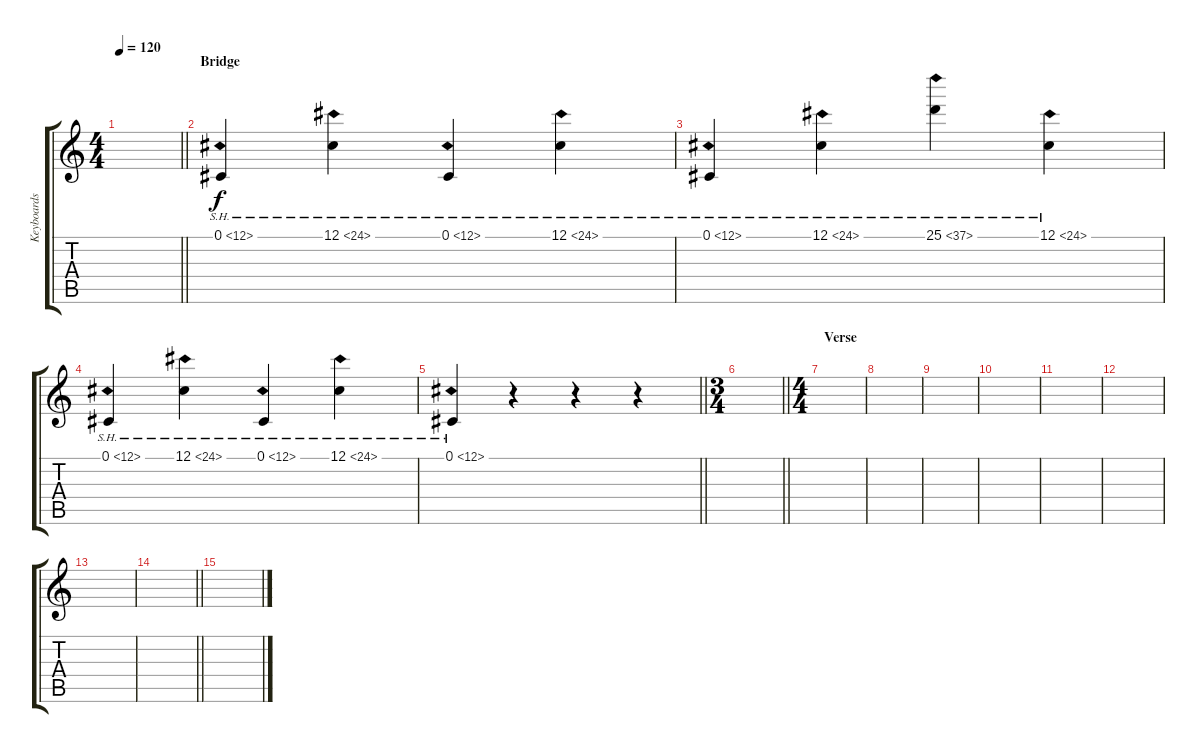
\track ("Keyboards I" "Keyboards ") {instrument lead5charang}
\staff {score tabs}
\tuning (Db4 Ab3 E3 B2 Gb2 B1) {hide}
\ts (4 4)
\tempo 120
\clef g2
\barLineRight lightlight
\ks c
|
\section ("" "Bridge")
0.1{sh 12}.4{volume 6} 12.1{sh 12}.4 0.1{sh 12}.4 12.1{sh 12}.4 |
0.1{sh 12}.4 12.1{sh 12}.4 25.1{sh 12}.4 12.1{sh 12}.4 |
0.1{sh 12}.4 12.1{sh 12}.4 0.1{sh 12}.4 12.1{sh 12}.4 |
\barLineRight lightlight
0.1{sh 12}.4 r.4 r.4 r.4 |
\ts (3 4)
\barLineRight lightlight
|
\ts (4 4)
\section ("" "Verse")
|
|
|
|
|
|
|
\barLineRight lightlight
|
\section ("" "")
